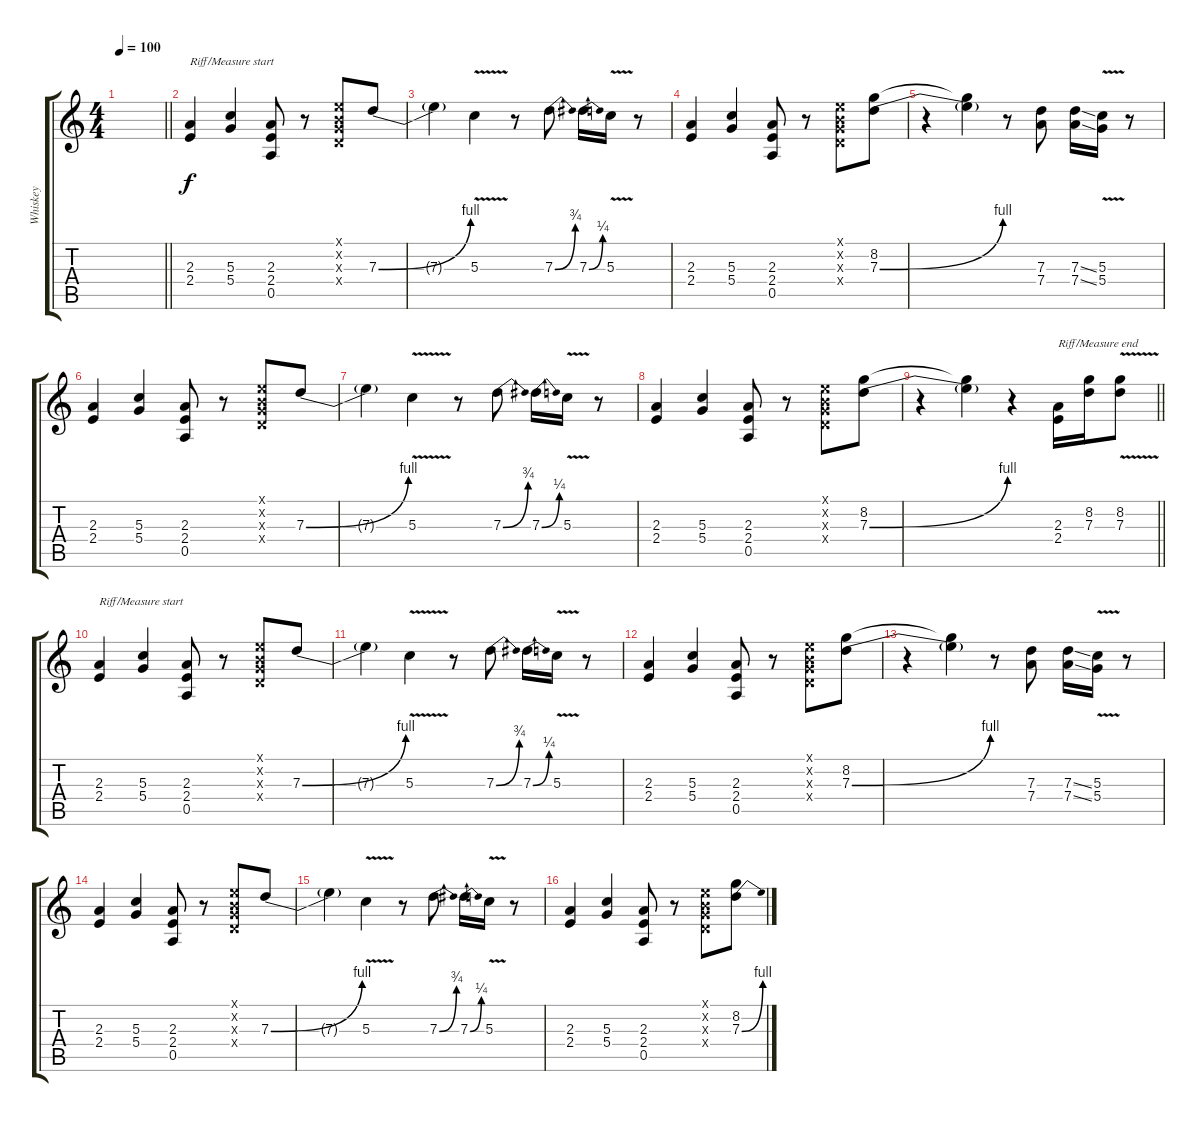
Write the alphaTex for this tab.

\track ("Whiskey" "Whiskey") {instrument distortionguitar}
\staff {score tabs}
\tuning (E4 B3 G3 D3 A2 E2) {hide}
\ts (4 4)
\tempo 100
\clef g2
\barLineRight lightlight
\ks c
|
(2.3 2.4).4{txt "Riff/Measure start"} (5.3 5.4).4 (2.3 2.4 0.5).8 r.8 (0.1{x} 0.2{x} 0.3{x} 0.4{x}).8 7.3{be (bend 0 0 60 4)}.8 |
7.3{t}.4 5.3{v}.4 r.8 7.3{be (bend 0 0 60 3)}.8 7.3{be (bend 0 0 60 1)}.16 5.3{v}.16 r.8 |
(2.3 2.4).4 (5.3 5.4).4 (2.3 2.4 0.5).8 r.8 (0.1{x} 0.2{x} 0.3{x} 0.4{x}).8 (8.2 7.3{be (bend 0 0 60 4)}).8 |
r.4 (8.2{t} 7.3{t}).4 r.8 (7.3 7.4).8 (7.3{ss} 7.4{ss}).16 (5.3{v} 5.4).16 r.8 |
(2.3 2.4).4 (5.3 5.4).4 (2.3 2.4 0.5).8 r.8 (0.1{x} 0.2{x} 0.3{x} 0.4{x}).8 7.3{be (bend 0 0 60 4)}.8 |
7.3{t}.4 5.3{v}.4 r.8 7.3{be (bend 0 0 60 3)}.8 7.3{be (bend 0 0 60 1)}.16 5.3{v}.16 r.8 |
(2.3 2.4).4 (5.3 5.4).4 (2.3 2.4 0.5).8 r.8 (0.1{x} 0.2{x} 0.3{x} 0.4{x}).8 (8.2 7.3{be (bend 0 0 60 4)}).8 |
\barLineRight lightlight
r.4 (8.2{t} 7.3{t}).4 r.4 (2.3 2.4).16{txt "Riff/Measure end"} (8.2 7.3).16 (8.2 7.3{v}).8 |
(2.3 2.4).4{txt "Riff/Measure start"} (5.3 5.4).4 (2.3 2.4 0.5).8 r.8 (0.1{x} 0.2{x} 0.3{x} 0.4{x}).8 7.3{be (bend 0 0 60 4)}.8 |
7.3{t}.4 5.3{v}.4 r.8 7.3{be (bend 0 0 60 3)}.8 7.3{be (bend 0 0 60 1)}.16 5.3{v}.16 r.8 |
(2.3 2.4).4 (5.3 5.4).4 (2.3 2.4 0.5).8 r.8 (0.1{x} 0.2{x} 0.3{x} 0.4{x}).8 (8.2 7.3{be (bend 0 0 60 4)}).8 |
r.4 (8.2{t} 7.3{t}).4 r.8 (7.3 7.4).8 (7.3{ss} 7.4{ss}).16 (5.3{v} 5.4).16 r.8 |
(2.3 2.4).4 (5.3 5.4).4 (2.3 2.4 0.5).8 r.8 (0.1{x} 0.2{x} 0.3{x} 0.4{x}).8 7.3{be (bend 0 0 60 4)}.8 |
7.3{t}.4 5.3{v}.4 r.8 7.3{be (bend 0 0 60 3)}.8 7.3{be (bend 0 0 60 1)}.16 5.3{v}.16 r.8 |
(2.3 2.4).4 (5.3 5.4).4 (2.3 2.4 0.5).8 r.8 (0.1{x} 0.2{x} 0.3{x} 0.4{x}).8 (8.2 7.3{be (bend 0 0 60 4)}).8
